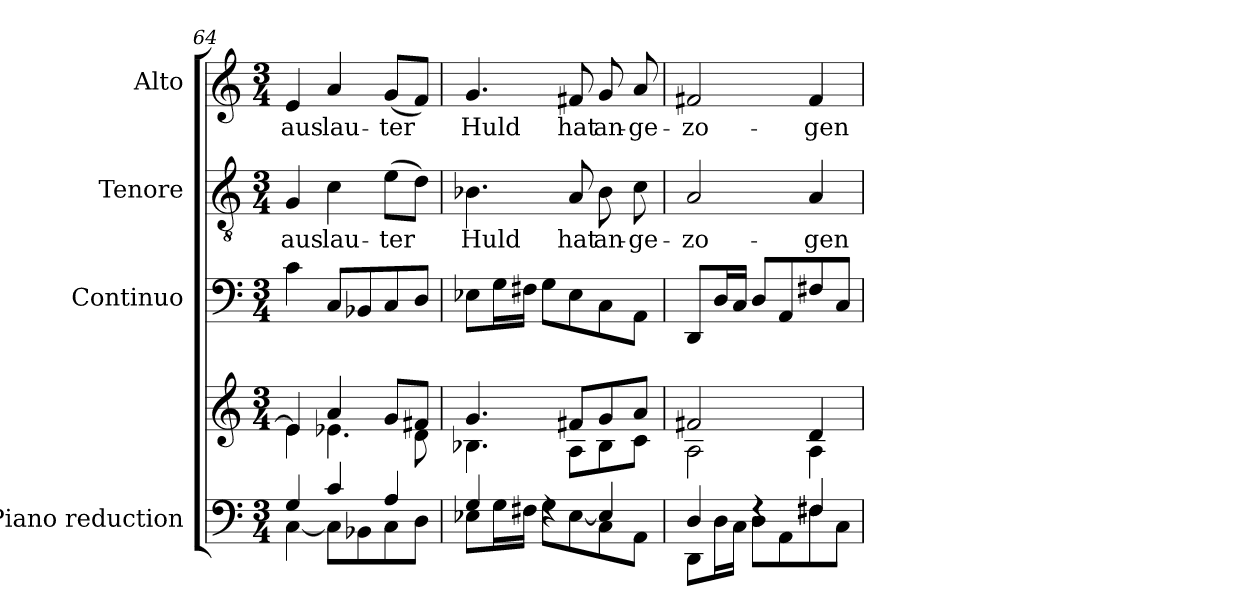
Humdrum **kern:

**kern	**kern	**kern	**kern	**text	**kern	**text
*part4	*part4	*part3	*part2	*part2	*part1	*part1
*staff5	*staff4	*staff3	*staff2	*staff2	*staff1	*staff1
*I"Piano reduction	*	*I"Continuo	*I"Tenore	*	*I"Alto	*
*I'Pno	*	*	*	*	*	*
*clefF4	*clefG2	*clefF4	*clefGv2	*	*clefG2	*
*k[]	*k[]	*k[]	*k[]	*	*k[]	*
*M3/4	*M3/4	*M3/4	*M3/4	*	*M3/4	*
=64	=64	=64	=64	=64	=64	=64
*^	*^	*	*	*	*	*
!	!	!	!	!	!	!LO:LY:b	!	!LO:LY:b
4G/	[4C\	4e/	4e\]	4c\	4G/	aus	4e/	aus
!	!	!	!	!	!	!LO:LY:b	!	!LO:LY:b
4c/	8C\L]	4a/	4.e-X\	8C/L	4c\	lau-	4a/	lau-
.	8BB-X\	.	.	8BB-X/	.	.	.	.
!	!	!	!	!	!	!LO:LY:b	!	!LO:LY:b
4A/	8C\	8g/L	.	8C/	(>8e\L	-ter	(<8g/L	-ter
.	8D\J	8f#X/J	8d\	8D/J	8d\J)	.	8f/J)	.
!!LO:LB:g=z
=65	=65	=65	=65	=65	=65	=65	=65	=65
!	!	!	!	!	!	!LO:LY:b	!	!LO:LY:b
4G/	8E-X\L	4.g/	4.B-X\	8E-X\L	4.B-X\	Huld	4.g/	Huld
.	16G\L	.	.	16G\L	.	.	.	.
.	16F#X\JJ	.	.	16F#X\JJ	.	.	.	.
4rF	8G\L	.	.	8G\L	.	.	.	.
!	!	!	!	!	!	!LO:LY:b	!	!LO:LY:b
.	[8E-\	8f#X/L	8A\L	8E-\	8A/	hat	8f#X/	hat
!	!	!	!	!	!	!LO:LY:b	!	!LO:LY:b
4E-/]	8C\	8g/	8B-\	8C\	8B-\	an-	8g/	an-
!	!	!	!	!	!	!LO:LY:b	!	!LO:LY:b
.	8AA\J	8a/J	8c\J	8AA\J	8c\	-ge-	8a/	-ge-
=66	=66	=66	=66	=66	=66	=66	=66	=66
!	!	!	!	!	!	!LO:LY:b	!	!LO:LY:b
4D/	8DD\L	2f#X/	2A\	8DD/L	2A/	-zo-	2f#X/	-zo-
.	16D\L	.	.	16D/L	.	.	.	.
.	16C\JJ	.	.	16C/JJ	.	.	.	.
4rF	8D\L	.	.	8D/L	.	.	.	.
.	8AA\	.	.	8AA/	.	.	.	.
!	!	!	!	!	!	!LO:LY:b	!	!LO:LY:b
4F#X/	8F#\	4d/	4A\	8F#X/	4A/	-gen	4f#/	-gen
.	8C\J	.	.	8C/J	.	.	.	.
*v	*v	*	*	*	*	*	*	*
*	*v	*v	*	*	*	*	*
=	=	=	=	=	=	=
*-	*-	*-	*-	*-	*-	*-
